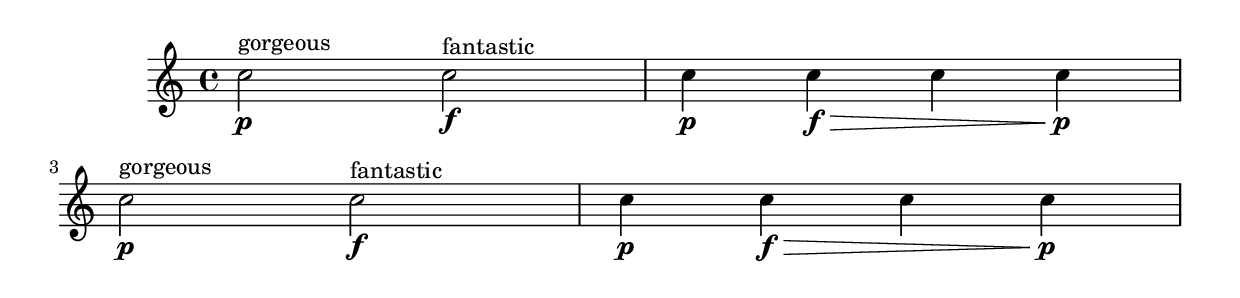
%% Do not edit this file; it is auto-generated from LSR http://lsr.dsi.unimi.it
%% This file is in the public domain.
\version "2.11.51"

\header {
  lsrtags = "tweaks-and-overrides, spacing"

  texidoc = "
By setting the @code{Y-extent} property to a suitable value, all
@code{DynamicLineSpanner} objects (hairpins and dynamic texts) can be
aligned to a common reference point, regardless of their actual extent.
This way, every element will be vertically aligned, thus producing a
more pleasing output.

The same idea is used to align the text scripts along their baseline.

"
  doctitle = "Vertically aligned dynamics and textscripts"
} % begin verbatim
music = \relative c'' {
  c2\p^\markup { gorgeous } c\f^\markup { fantastic }
  c4\p c\f\> c c\!\p
}

{
  \music \break
  \override DynamicLineSpanner #'staff-padding = #2.0
  \override DynamicLineSpanner #'Y-extent = #'(-1.5 . 1.5)
  \override TextScript #'Y-extent = #'(-1.5 . 1.5)
  \music
}
